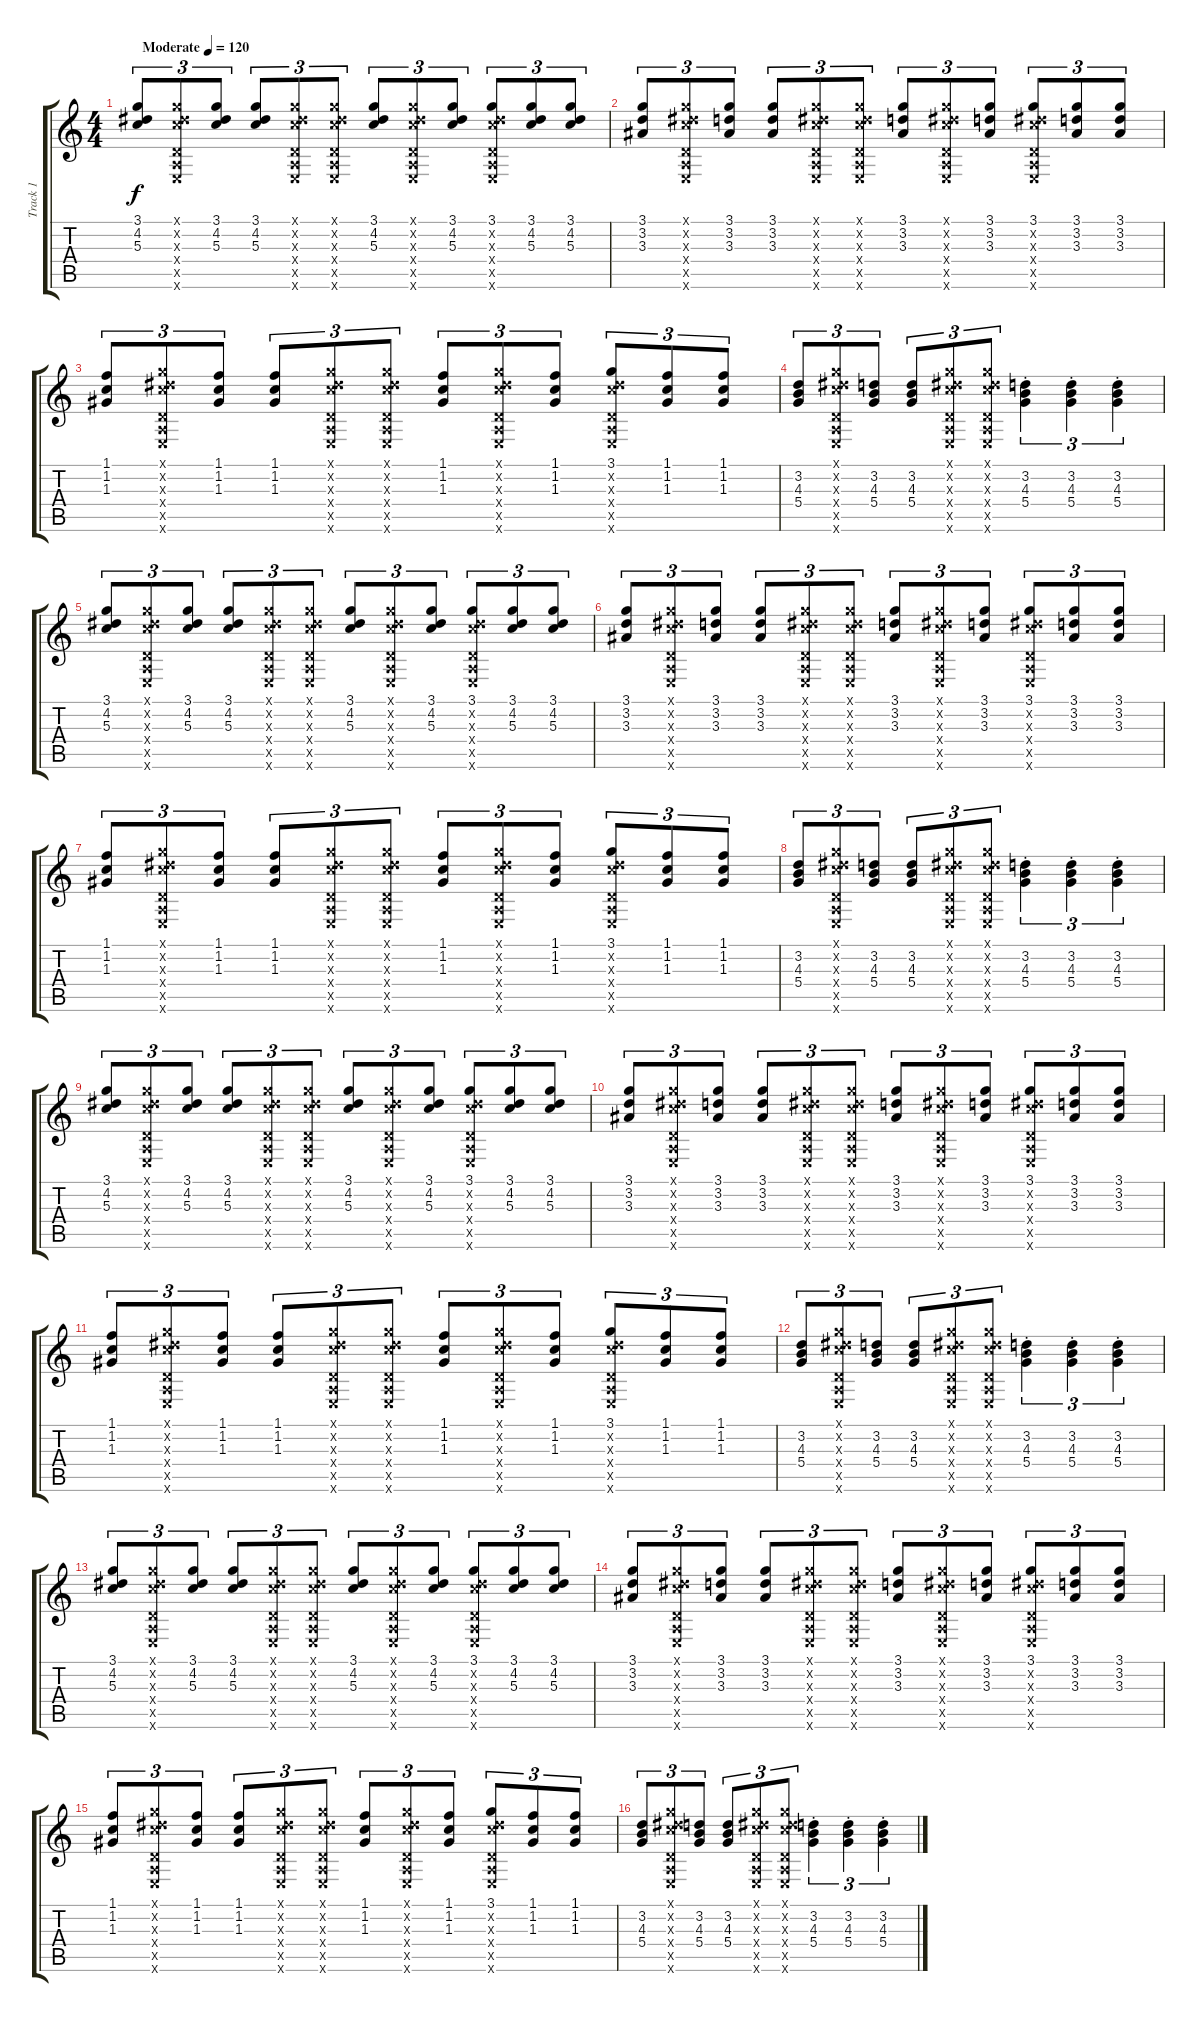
\track ("Track 1" "Track 1") {instrument acousticguitarsteel}
\staff {score tabs}
\tuning (E4 B3 G3 D3 A2 E2) {hide}
\ts (4 4)
\tempo (120 "Moderate")
\clef g2
\ks c
(3.1 4.2 5.3).8{tu (3 2) dy f volume 7 instrument acousticguitarsteel} (3.1{x} 4.2{x} 5.3{x} 0.4{x} 0.5{x} 0.6{x}).8{tu (3 2)} (3.1 4.2 5.3).8{tu (3 2)} (3.1 4.2 5.3).8{tu (3 2)} (3.1{x} 4.2{x} 5.3{x} 0.4{x} 0.5{x} 0.6{x}).8{tu (3 2)} (3.1{x} 4.2{x} 5.3{x} 0.4{x} 0.5{x} 0.6{x}).8{tu (3 2)} (3.1 4.2 5.3).8{tu (3 2)} (3.1{x} 4.2{x} 5.3{x} 0.4{x} 0.5{x} 0.6{x}).8{tu (3 2)} (3.1 4.2 5.3).8{tu (3 2)} (3.1 4.2{x} 5.3{x} 0.4{x} 0.5{x} 0.6{x}).8{tu (3 2)} (3.1 4.2 5.3).8{tu (3 2)} (3.1 4.2 5.3).8{tu (3 2)} |
(3.1 3.2 3.3).8{tu (3 2)} (3.1{x} 4.2{x} 5.3{x} 0.4{x} 0.5{x} 0.6{x}).8{tu (3 2)} (3.1 3.2 3.3).8{tu (3 2)} (3.1 3.2 3.3).8{tu (3 2)} (3.1{x} 4.2{x} 5.3{x} 0.4{x} 0.5{x} 0.6{x}).8{tu (3 2)} (3.1{x} 4.2{x} 5.3{x} 0.4{x} 0.5{x} 0.6{x}).8{tu (3 2)} (3.1 3.2 3.3).8{tu (3 2)} (3.1{x} 4.2{x} 5.3{x} 0.4{x} 0.5{x} 0.6{x}).8{tu (3 2)} (3.1 3.2 3.3).8{tu (3 2)} (3.1 4.2{x} 5.3{x} 0.4{x} 0.5{x} 0.6{x}).8{tu (3 2)} (3.1 3.2 3.3).8{tu (3 2)} (3.1 3.2 3.3).8{tu (3 2)} |
(1.1 1.2 1.3).8{tu (3 2)} (3.1{x} 4.2{x} 5.3{x} 0.4{x} 0.5{x} 0.6{x}).8{tu (3 2)} (1.1 1.2 1.3).8{tu (3 2)} (1.1 1.2 1.3).8{tu (3 2)} (3.1{x} 4.2{x} 5.3{x} 0.4{x} 0.5{x} 0.6{x}).8{tu (3 2)} (3.1{x} 4.2{x} 5.3{x} 0.4{x} 0.5{x} 0.6{x}).8{tu (3 2)} (1.1 1.2 1.3).8{tu (3 2)} (3.1{x} 4.2{x} 5.3{x} 0.4{x} 0.5{x} 0.6{x}).8{tu (3 2)} (1.1 1.2 1.3).8{tu (3 2)} (3.1 4.2{x} 5.3{x} 0.4{x} 0.5{x} 0.6{x}).8{tu (3 2)} (1.1 1.2 1.3).8{tu (3 2)} (1.1 1.2 1.3).8{tu (3 2)} |
(3.2 4.3 5.4).8{tu (3 2)} (3.1{x} 4.2{x} 5.3{x} 0.4{x} 0.5{x} 0.6{x}).8{tu (3 2)} (3.2 4.3 5.4).8{tu (3 2)} (3.2 4.3 5.4).8{tu (3 2)} (3.1{x} 4.2{x} 5.3{x} 0.4{x} 0.5{x} 0.6{x}).8{tu (3 2)} (3.1{x} 4.2{x} 5.3{x} 0.4{x} 0.5{x} 0.6{x}).8{tu (3 2)} (3.2{st} 4.3{st} 5.4{st}).4{tu (3 2)} (3.2{st} 4.3{st} 5.4{st}).4{tu (3 2)} (3.2{st} 4.3{st} 5.4{st}).4{tu (3 2)} |
(3.1 4.2 5.3).8{tu (3 2) volume 13} (3.1{x} 4.2{x} 5.3{x} 0.4{x} 0.5{x} 0.6{x}).8{tu (3 2)} (3.1 4.2 5.3).8{tu (3 2)} (3.1 4.2 5.3).8{tu (3 2)} (3.1{x} 4.2{x} 5.3{x} 0.4{x} 0.5{x} 0.6{x}).8{tu (3 2)} (3.1{x} 4.2{x} 5.3{x} 0.4{x} 0.5{x} 0.6{x}).8{tu (3 2)} (3.1 4.2 5.3).8{tu (3 2)} (3.1{x} 4.2{x} 5.3{x} 0.4{x} 0.5{x} 0.6{x}).8{tu (3 2)} (3.1 4.2 5.3).8{tu (3 2)} (3.1 4.2{x} 5.3{x} 0.4{x} 0.5{x} 0.6{x}).8{tu (3 2)} (3.1 4.2 5.3).8{tu (3 2)} (3.1 4.2 5.3).8{tu (3 2)} |
(3.1 3.2 3.3).8{tu (3 2)} (3.1{x} 4.2{x} 5.3{x} 0.4{x} 0.5{x} 0.6{x}).8{tu (3 2)} (3.1 3.2 3.3).8{tu (3 2)} (3.1 3.2 3.3).8{tu (3 2)} (3.1{x} 4.2{x} 5.3{x} 0.4{x} 0.5{x} 0.6{x}).8{tu (3 2)} (3.1{x} 4.2{x} 5.3{x} 0.4{x} 0.5{x} 0.6{x}).8{tu (3 2)} (3.1 3.2 3.3).8{tu (3 2)} (3.1{x} 4.2{x} 5.3{x} 0.4{x} 0.5{x} 0.6{x}).8{tu (3 2)} (3.1 3.2 3.3).8{tu (3 2)} (3.1 4.2{x} 5.3{x} 0.4{x} 0.5{x} 0.6{x}).8{tu (3 2)} (3.1 3.2 3.3).8{tu (3 2)} (3.1 3.2 3.3).8{tu (3 2)} |
(1.1 1.2 1.3).8{tu (3 2)} (3.1{x} 4.2{x} 5.3{x} 0.4{x} 0.5{x} 0.6{x}).8{tu (3 2)} (1.1 1.2 1.3).8{tu (3 2)} (1.1 1.2 1.3).8{tu (3 2)} (3.1{x} 4.2{x} 5.3{x} 0.4{x} 0.5{x} 0.6{x}).8{tu (3 2)} (3.1{x} 4.2{x} 5.3{x} 0.4{x} 0.5{x} 0.6{x}).8{tu (3 2)} (1.1 1.2 1.3).8{tu (3 2)} (3.1{x} 4.2{x} 5.3{x} 0.4{x} 0.5{x} 0.6{x}).8{tu (3 2)} (1.1 1.2 1.3).8{tu (3 2)} (3.1 4.2{x} 5.3{x} 0.4{x} 0.5{x} 0.6{x}).8{tu (3 2)} (1.1 1.2 1.3).8{tu (3 2)} (1.1 1.2 1.3).8{tu (3 2)} |
(3.2 4.3 5.4).8{tu (3 2)} (3.1{x} 4.2{x} 5.3{x} 0.4{x} 0.5{x} 0.6{x}).8{tu (3 2)} (3.2 4.3 5.4).8{tu (3 2)} (3.2 4.3 5.4).8{tu (3 2)} (3.1{x} 4.2{x} 5.3{x} 0.4{x} 0.5{x} 0.6{x}).8{tu (3 2)} (3.1{x} 4.2{x} 5.3{x} 0.4{x} 0.5{x} 0.6{x}).8{tu (3 2)} (3.2{st} 4.3{st} 5.4{st}).4{tu (3 2)} (3.2{st} 4.3{st} 5.4{st}).4{tu (3 2)} (3.2{st} 4.3{st} 5.4{st}).4{tu (3 2)} |
(3.1 4.2 5.3).8{tu (3 2)} (3.1{x} 4.2{x} 5.3{x} 0.4{x} 0.5{x} 0.6{x}).8{tu (3 2)} (3.1 4.2 5.3).8{tu (3 2)} (3.1 4.2 5.3).8{tu (3 2)} (3.1{x} 4.2{x} 5.3{x} 0.4{x} 0.5{x} 0.6{x}).8{tu (3 2)} (3.1{x} 4.2{x} 5.3{x} 0.4{x} 0.5{x} 0.6{x}).8{tu (3 2)} (3.1 4.2 5.3).8{tu (3 2)} (3.1{x} 4.2{x} 5.3{x} 0.4{x} 0.5{x} 0.6{x}).8{tu (3 2)} (3.1 4.2 5.3).8{tu (3 2)} (3.1 4.2{x} 5.3{x} 0.4{x} 0.5{x} 0.6{x}).8{tu (3 2)} (3.1 4.2 5.3).8{tu (3 2)} (3.1 4.2 5.3).8{tu (3 2)} |
(3.1 3.2 3.3).8{tu (3 2)} (3.1{x} 4.2{x} 5.3{x} 0.4{x} 0.5{x} 0.6{x}).8{tu (3 2)} (3.1 3.2 3.3).8{tu (3 2)} (3.1 3.2 3.3).8{tu (3 2)} (3.1{x} 4.2{x} 5.3{x} 0.4{x} 0.5{x} 0.6{x}).8{tu (3 2)} (3.1{x} 4.2{x} 5.3{x} 0.4{x} 0.5{x} 0.6{x}).8{tu (3 2)} (3.1 3.2 3.3).8{tu (3 2)} (3.1{x} 4.2{x} 5.3{x} 0.4{x} 0.5{x} 0.6{x}).8{tu (3 2)} (3.1 3.2 3.3).8{tu (3 2)} (3.1 4.2{x} 5.3{x} 0.4{x} 0.5{x} 0.6{x}).8{tu (3 2)} (3.1 3.2 3.3).8{tu (3 2)} (3.1 3.2 3.3).8{tu (3 2)} |
(1.1 1.2 1.3).8{tu (3 2)} (3.1{x} 4.2{x} 5.3{x} 0.4{x} 0.5{x} 0.6{x}).8{tu (3 2)} (1.1 1.2 1.3).8{tu (3 2)} (1.1 1.2 1.3).8{tu (3 2)} (3.1{x} 4.2{x} 5.3{x} 0.4{x} 0.5{x} 0.6{x}).8{tu (3 2)} (3.1{x} 4.2{x} 5.3{x} 0.4{x} 0.5{x} 0.6{x}).8{tu (3 2)} (1.1 1.2 1.3).8{tu (3 2)} (3.1{x} 4.2{x} 5.3{x} 0.4{x} 0.5{x} 0.6{x}).8{tu (3 2)} (1.1 1.2 1.3).8{tu (3 2)} (3.1 4.2{x} 5.3{x} 0.4{x} 0.5{x} 0.6{x}).8{tu (3 2)} (1.1 1.2 1.3).8{tu (3 2)} (1.1 1.2 1.3).8{tu (3 2)} |
(3.2 4.3 5.4).8{tu (3 2)} (3.1{x} 4.2{x} 5.3{x} 0.4{x} 0.5{x} 0.6{x}).8{tu (3 2)} (3.2 4.3 5.4).8{tu (3 2)} (3.2 4.3 5.4).8{tu (3 2)} (3.1{x} 4.2{x} 5.3{x} 0.4{x} 0.5{x} 0.6{x}).8{tu (3 2)} (3.1{x} 4.2{x} 5.3{x} 0.4{x} 0.5{x} 0.6{x}).8{tu (3 2)} (3.2{st} 4.3{st} 5.4{st}).4{tu (3 2)} (3.2{st} 4.3{st} 5.4{st}).4{tu (3 2)} (3.2{st} 4.3{st} 5.4{st}).4{tu (3 2)} |
(3.1 4.2 5.3).8{tu (3 2)} (3.1{x} 4.2{x} 5.3{x} 0.4{x} 0.5{x} 0.6{x}).8{tu (3 2)} (3.1 4.2 5.3).8{tu (3 2)} (3.1 4.2 5.3).8{tu (3 2)} (3.1{x} 4.2{x} 5.3{x} 0.4{x} 0.5{x} 0.6{x}).8{tu (3 2)} (3.1{x} 4.2{x} 5.3{x} 0.4{x} 0.5{x} 0.6{x}).8{tu (3 2)} (3.1 4.2 5.3).8{tu (3 2)} (3.1{x} 4.2{x} 5.3{x} 0.4{x} 0.5{x} 0.6{x}).8{tu (3 2)} (3.1 4.2 5.3).8{tu (3 2)} (3.1 4.2{x} 5.3{x} 0.4{x} 0.5{x} 0.6{x}).8{tu (3 2)} (3.1 4.2 5.3).8{tu (3 2)} (3.1 4.2 5.3).8{tu (3 2)} |
(3.1 3.2 3.3).8{tu (3 2)} (3.1{x} 4.2{x} 5.3{x} 0.4{x} 0.5{x} 0.6{x}).8{tu (3 2)} (3.1 3.2 3.3).8{tu (3 2)} (3.1 3.2 3.3).8{tu (3 2)} (3.1{x} 4.2{x} 5.3{x} 0.4{x} 0.5{x} 0.6{x}).8{tu (3 2)} (3.1{x} 4.2{x} 5.3{x} 0.4{x} 0.5{x} 0.6{x}).8{tu (3 2)} (3.1 3.2 3.3).8{tu (3 2)} (3.1{x} 4.2{x} 5.3{x} 0.4{x} 0.5{x} 0.6{x}).8{tu (3 2)} (3.1 3.2 3.3).8{tu (3 2)} (3.1 4.2{x} 5.3{x} 0.4{x} 0.5{x} 0.6{x}).8{tu (3 2)} (3.1 3.2 3.3).8{tu (3 2)} (3.1 3.2 3.3).8{tu (3 2)} |
(1.1 1.2 1.3).8{tu (3 2)} (3.1{x} 4.2{x} 5.3{x} 0.4{x} 0.5{x} 0.6{x}).8{tu (3 2)} (1.1 1.2 1.3).8{tu (3 2)} (1.1 1.2 1.3).8{tu (3 2)} (3.1{x} 4.2{x} 5.3{x} 0.4{x} 0.5{x} 0.6{x}).8{tu (3 2)} (3.1{x} 4.2{x} 5.3{x} 0.4{x} 0.5{x} 0.6{x}).8{tu (3 2)} (1.1 1.2 1.3).8{tu (3 2)} (3.1{x} 4.2{x} 5.3{x} 0.4{x} 0.5{x} 0.6{x}).8{tu (3 2)} (1.1 1.2 1.3).8{tu (3 2)} (3.1 4.2{x} 5.3{x} 0.4{x} 0.5{x} 0.6{x}).8{tu (3 2)} (1.1 1.2 1.3).8{tu (3 2)} (1.1 1.2 1.3).8{tu (3 2)} |
(3.2 4.3 5.4).8{tu (3 2)} (3.1{x} 4.2{x} 5.3{x} 0.4{x} 0.5{x} 0.6{x}).8{tu (3 2)} (3.2 4.3 5.4).8{tu (3 2)} (3.2 4.3 5.4).8{tu (3 2)} (3.1{x} 4.2{x} 5.3{x} 0.4{x} 0.5{x} 0.6{x}).8{tu (3 2)} (3.1{x} 4.2{x} 5.3{x} 0.4{x} 0.5{x} 0.6{x}).8{tu (3 2)} (3.2{st} 4.3{st} 5.4{st}).4{tu (3 2)} (3.2{st} 4.3{st} 5.4{st}).4{tu (3 2)} (3.2{st} 4.3{st} 5.4{st}).4{tu (3 2)}
